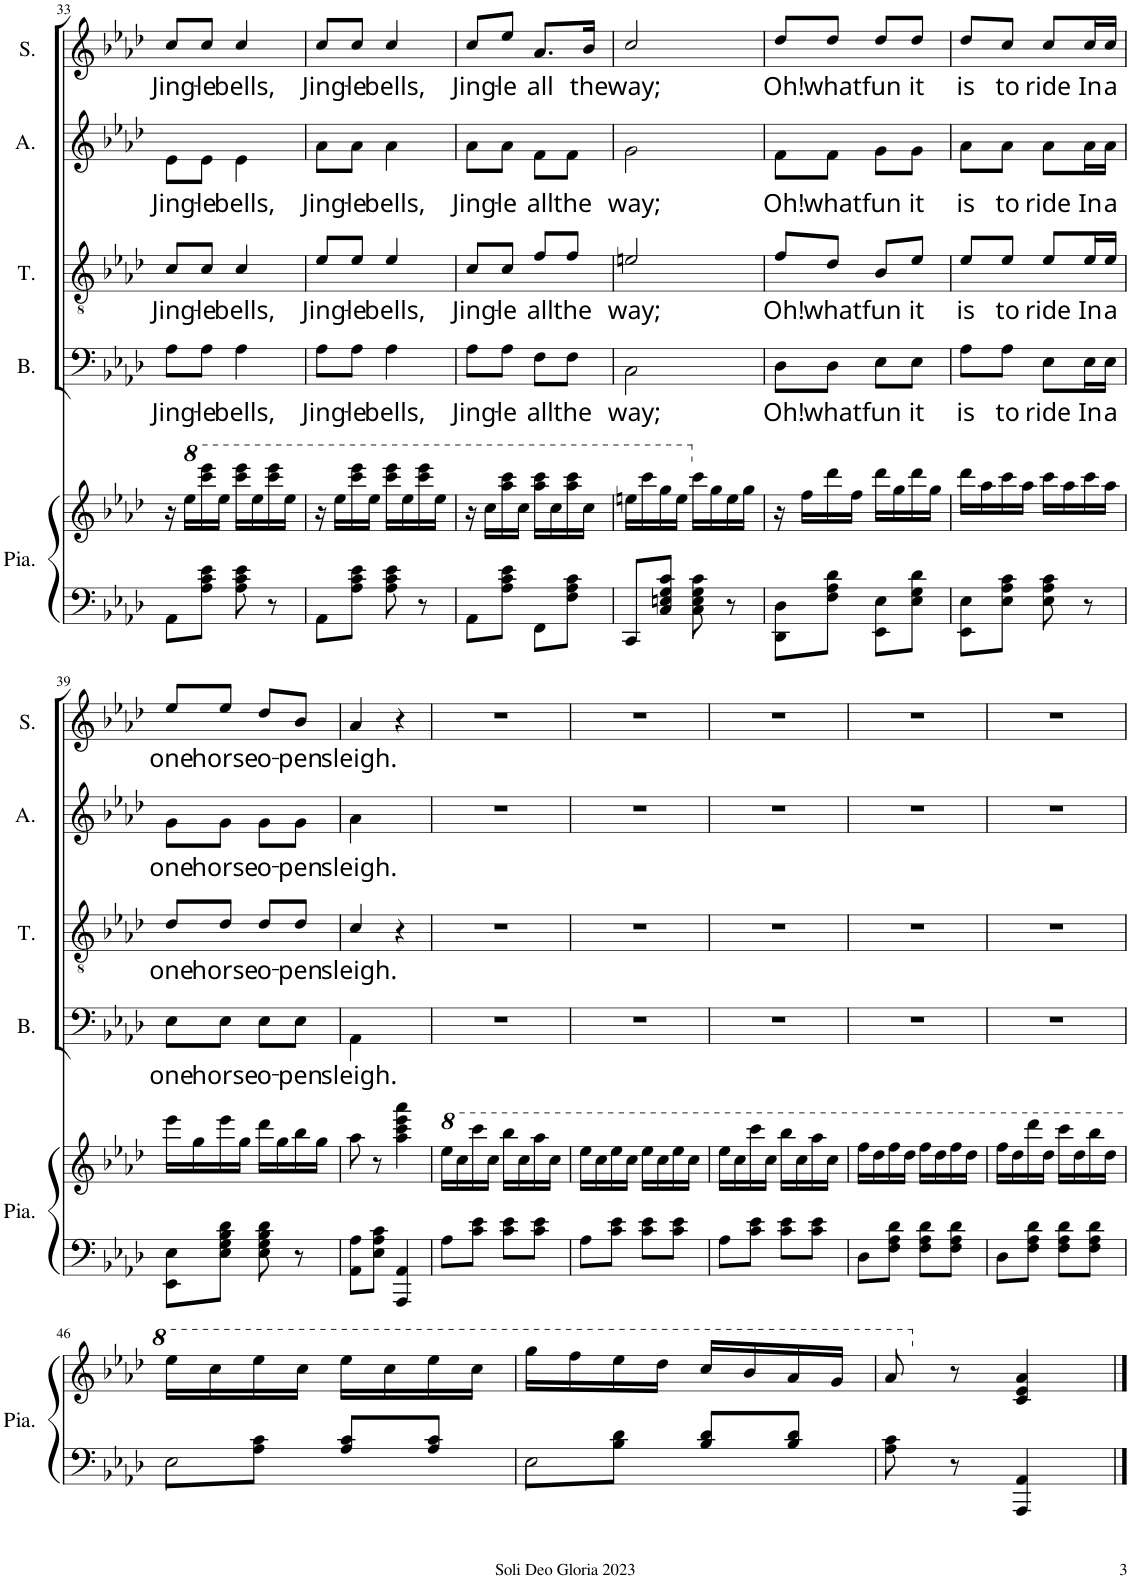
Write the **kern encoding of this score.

**kern	**kern	**kern	**text	**kern	**text	**kern	**text	**kern	**text
*part5	*part5	*part4	*part4	*part3	*part3	*part2	*part2	*part1	*part1
*staff6	*staff5	*staff4	*staff4	*staff3	*staff3	*staff2	*staff2	*staff1	*staff1
*I"Piano	*	*I"Bass	*	*I"Tenor	*	*I"Alto	*	*I"Soprano	*
*I'Pia.	*	*I'B.	*	*I'T.	*	*I'A.	*	*I'S.	*
!!LO:PB:g=z
*clefF4	*clefG2	*clefF4	*	*clefGv2	*	*clefG2	*	*clefG2	*
*k[b-e-a-d-]	*k[b-e-a-d-]	*k[b-e-a-d-]	*	*k[b-e-a-d-]	*	*k[b-e-a-d-]	*	*k[b-e-a-d-]	*
*M2/4	*M2/4	*M2/4	*	*M2/4	*	*M2/4	*	*M2/4	*
=33	=33	=33	=33	=33	=33	=33	=33	=33	=33
!	!	!	!LO:LY:b	!	!LO:LY:b	!	!LO:LY:b	!	!LO:LY:b
8AA-\L	16r	8A-\L	Jing-	8c/L	Jing-	8e-\L	Jing-	8cc/L	Jing-
*	*8va	*	*	*	*	*	*	*	*
.	16eee-\LL	.	.	.	.	.	.	.	.
!	!	!	!LO:LY:b	!	!LO:LY:b	!	!LO:LY:b	!	!LO:LY:b
8A-\ 8c\ 8e-\J	16cccc\ 16eeee-\	8A-\J	-le	8c/J	-le	8e-\J	-le	8cc/J	-le
.	16eee-\JJ	.	.	.	.	.	.	.	.
!	!	!	!LO:LY:b	!	!LO:LY:b	!	!LO:LY:b	!	!LO:LY:b
8A-\ 8c\ 8e-\	16cccc\ 16eeee-\LL	4A-\	bells,	4c/	bells,	4e-\	bells,	4cc/	bells,
.	16eee-\	.	.	.	.	.	.	.	.
8r	16cccc\ 16eeee-\	.	.	.	.	.	.	.	.
.	16eee-\JJ	.	.	.	.	.	.	.	.
=34	=34	=34	=34	=34	=34	=34	=34	=34	=34
!	!	!	!LO:LY:b	!	!LO:LY:b	!	!LO:LY:b	!	!LO:LY:b
8AA-\L	16r	8A-\L	Jing-	8e-/L	Jing-	8a-\L	Jing-	8cc/L	Jing-
.	16eee-\LL	.	.	.	.	.	.	.	.
!	!	!	!LO:LY:b	!	!LO:LY:b	!	!LO:LY:b	!	!LO:LY:b
8A-\ 8c\ 8e-\J	16cccc\ 16eeee-\	8A-\J	-le	8e-/J	-le	8a-\J	-le	8cc/J	-le
.	16eee-\JJ	.	.	.	.	.	.	.	.
!	!	!	!LO:LY:b	!	!LO:LY:b	!	!LO:LY:b	!	!LO:LY:b
8A-\ 8c\ 8e-\	16cccc\ 16eeee-\LL	4A-\	bells,	4e-/	bells,	4a-\	bells,	4cc/	bells,
.	16eee-\	.	.	.	.	.	.	.	.
8r	16cccc\ 16eeee-\	.	.	.	.	.	.	.	.
.	16eee-\JJ	.	.	.	.	.	.	.	.
=35	=35	=35	=35	=35	=35	=35	=35	=35	=35
!	!	!	!LO:LY:b	!	!LO:LY:b	!	!LO:LY:b	!	!LO:LY:b
8AA-\L	16r	8A-\L	Jing-	8c/L	Jing-	8a-\L	Jing-	8cc/L	Jing-
.	16ccc\LL	.	.	.	.	.	.	.	.
!	!	!	!LO:LY:b	!	!LO:LY:b	!	!LO:LY:b	!	!LO:LY:b
8A-\ 8c\ 8e-\J	16aaa-\ 16cccc\	8A-\J	-le	8c/J	-le	8a-\J	-le	8ee-/J	-le
.	16ccc\JJ	.	.	.	.	.	.	.	.
!	!	!	!LO:LY:b	!	!LO:LY:b	!	!LO:LY:b	!	!LO:LY:b
8FF\L	16aaa-\ 16cccc\LL	8F\L	all	8f/L	all	8f\L	all	8.a-/L	all
.	16ccc\	.	.	.	.	.	.	.	.
!	!	!	!LO:LY:b	!	!LO:LY:b	!	!LO:LY:b	!	!
8F\ 8A-\ 8c\J	16aaa-\ 16cccc\	8F\J	the	8f/J	the	8f\J	the	.	.
!	!	!	!	!	!	!	!	!	!LO:LY:b
.	16ccc\JJ	.	.	.	.	.	.	16b-/Jk	the
=36	=36	=36	=36	=36	=36	=36	=36	=36	=36
!	!	!	!LO:LY:b	!	!LO:LY:b	!	!LO:LY:b	!	!LO:LY:b
8CC/L	16eeen\LL	2C\	way;	2en/	way;	2g\	way;	2cc/	way;
.	16cccc\	.	.	.	.	.	.	.	.
8C/ 8En/ 8G/ 8c/J	16ggg\	.	.	.	.	.	.	.	.
.	16eee\JJ	.	.	.	.	.	.	.	.
*	*X8va	*	*	*	*	*	*	*	*
8C\ 8E\ 8G\ 8c\	16ccc\LL	.	.	.	.	.	.	.	.
.	16gg\	.	.	.	.	.	.	.	.
8r	16ee\	.	.	.	.	.	.	.	.
.	16gg\JJ	.	.	.	.	.	.	.	.
=37	=37	=37	=37	=37	=37	=37	=37	=37	=37
!	!	!	!LO:LY:b	!	!LO:LY:b	!	!LO:LY:b	!	!LO:LY:b
8DD-\ 8D-\L	16r	8D-\L	Oh!	8f/L	Oh!	8f\L	Oh!	8dd-/L	Oh!
.	16ff\LL	.	.	.	.	.	.	.	.
!	!	!	!LO:LY:b	!	!LO:LY:b	!	!LO:LY:b	!	!LO:LY:b
8F\ 8A-\ 8d-\J	16ddd-\	8D-\J	what	8d-/J	what	8f\J	what	8dd-/J	what
.	16ff\JJ	.	.	.	.	.	.	.	.
!	!	!	!LO:LY:b	!	!LO:LY:b	!	!LO:LY:b	!	!LO:LY:b
8EE-\ 8E-\L	16ddd-\LL	8E-\L	fun	8B-/L	fun	8g\L	fun	8dd-/L	fun
.	16gg\	.	.	.	.	.	.	.	.
!	!	!	!LO:LY:b	!	!LO:LY:b	!	!LO:LY:b	!	!LO:LY:b
8E-\ 8G\ 8d-\J	16ddd-\	8E-\J	it	8e-/J	it	8g\J	it	8dd-/J	it
.	16gg\JJ	.	.	.	.	.	.	.	.
=38	=38	=38	=38	=38	=38	=38	=38	=38	=38
!	!	!	!LO:LY:b	!	!LO:LY:b	!	!LO:LY:b	!	!LO:LY:b
8EE-\ 8E-\L	16ddd-\LL	8A-\L	is	8e-/L	is	8a-\L	is	8dd-/L	is
.	16aa-\	.	.	.	.	.	.	.	.
!	!	!	!LO:LY:b	!	!LO:LY:b	!	!LO:LY:b	!	!LO:LY:b
8E-\ 8A-\ 8c\J	16ccc\	8A-\J	to	8e-/J	to	8a-\J	to	8cc/J	to
.	16aa-\JJ	.	.	.	.	.	.	.	.
!	!	!	!LO:LY:b	!	!LO:LY:b	!	!LO:LY:b	!	!LO:LY:b
8E-\ 8A-\ 8c\	16ccc\LL	8E-\L	ride	8e-/L	ride	8a-\L	ride	8cc/L	ride
.	16aa-\	.	.	.	.	.	.	.	.
!	!	!	!LO:LY:b	!	!LO:LY:b	!	!LO:LY:b	!	!LO:LY:b
8r	16ccc\	16E-\L	In	16e-/L	In	16a-\L	In	16cc/L	In
!	!	!	!LO:LY:b	!	!LO:LY:b	!	!LO:LY:b	!	!LO:LY:b
.	16aa-\JJ	16E-\JJ	a	16e-/JJ	a	16a-\JJ	a	16cc/JJ	a
!!LO:LB:g=z
=39	=39	=39	=39	=39	=39	=39	=39	=39	=39
!	!	!	!LO:LY:b	!	!LO:LY:b	!	!LO:LY:b	!	!LO:LY:b
8EE-\ 8E-\L	16eee-\LL	8E-\L	one	8d-/L	one	8g\L	one	8ee-/L	one
.	16gg\	.	.	.	.	.	.	.	.
!	!	!	!LO:LY:b	!	!LO:LY:b	!	!LO:LY:b	!	!LO:LY:b
8E-\ 8G\ 8B-\ 8d-\J	16eee-\	8E-\J	horse	8d-/J	horse	8g\J	horse	8ee-/J	horse
.	16gg\JJ	.	.	.	.	.	.	.	.
!	!	!	!LO:LY:b	!	!LO:LY:b	!	!LO:LY:b	!	!LO:LY:b
8E-\ 8G\ 8B-\ 8d-\	16ddd-\LL	8E-\L	o-	8d-/L	o-	8g\L	o-	8dd-/L	o-
.	16gg\	.	.	.	.	.	.	.	.
!	!	!	!LO:LY:b	!	!LO:LY:b	!	!LO:LY:b	!	!LO:LY:b
8r	16bb-\	8E-\J	-pen	8d-/J	-pen	8g\J	-pen	8b-/J	-pen
.	16gg\JJ	.	.	.	.	.	.	.	.
=40	=40	=40	=40	=40	=40	=40	=40	=40	=40
!	!	!	!LO:LY:b	!	!LO:LY:b	!	!LO:LY:b	!	!LO:LY:b
8AA-\ 8A-\L	8aa-\	4AA-\	sleigh.	4c/	sleigh.	4a-\	sleigh.	4a-/	sleigh.
8E-\ 8A-\ 8c\J	8r	.	.	.	.	.	.	.	.
4AAA-/ 4AA-/	4aa-\ 4ccc\ 4eee-\ 4aaa-\	4ryy	.	4r	.	4ryy	.	4r	.
=41	=41	=41	=41	=41	=41	=41	=41	=41	=41
*	*8va	*	*	*	*	*	*	*	*
8A-\L	16eee-\LL	2r	.	2r	.	2r	.	2r	.
.	16ccc\	.	.	.	.	.	.	.	.
8c\ 8e-\J	16cccc\	.	.	.	.	.	.	.	.
.	16ccc\JJ	.	.	.	.	.	.	.	.
8c\ 8e-\L	16bbb-\LL	.	.	.	.	.	.	.	.
.	16ccc\	.	.	.	.	.	.	.	.
8c\ 8e-\J	16aaa-\	.	.	.	.	.	.	.	.
.	16ccc\JJ	.	.	.	.	.	.	.	.
=42	=42	=42	=42	=42	=42	=42	=42	=42	=42
8A-\L	16eee-\LL	2r	.	2r	.	2r	.	2r	.
.	16ccc\	.	.	.	.	.	.	.	.
8c\ 8e-\J	16eee-\	.	.	.	.	.	.	.	.
.	16ccc\JJ	.	.	.	.	.	.	.	.
8c\ 8e-\L	16eee-\LL	.	.	.	.	.	.	.	.
.	16ccc\	.	.	.	.	.	.	.	.
8c\ 8e-\J	16eee-\	.	.	.	.	.	.	.	.
.	16ccc\JJ	.	.	.	.	.	.	.	.
=43	=43	=43	=43	=43	=43	=43	=43	=43	=43
8A-\L	16eee-\LL	2r	.	2r	.	2r	.	2r	.
.	16ccc\	.	.	.	.	.	.	.	.
8c\ 8e-\J	16cccc\	.	.	.	.	.	.	.	.
.	16ccc\JJ	.	.	.	.	.	.	.	.
8c\ 8e-\L	16bbb-\LL	.	.	.	.	.	.	.	.
.	16ccc\	.	.	.	.	.	.	.	.
8c\ 8e-\J	16aaa-\	.	.	.	.	.	.	.	.
.	16ccc\JJ	.	.	.	.	.	.	.	.
=44	=44	=44	=44	=44	=44	=44	=44	=44	=44
8D-\L	16fff\LL	2r	.	2r	.	2r	.	2r	.
.	16ddd-\	.	.	.	.	.	.	.	.
8F\ 8A-\ 8d-\J	16fff\	.	.	.	.	.	.	.	.
.	16ddd-\JJ	.	.	.	.	.	.	.	.
8F\ 8A-\ 8d-\L	16fff\LL	.	.	.	.	.	.	.	.
.	16ddd-\	.	.	.	.	.	.	.	.
8F\ 8A-\ 8d-\J	16fff\	.	.	.	.	.	.	.	.
.	16ddd-\JJ	.	.	.	.	.	.	.	.
=45	=45	=45	=45	=45	=45	=45	=45	=45	=45
8D-\L	16fff\LL	2r	.	2r	.	2r	.	2r	.
.	16ddd-\	.	.	.	.	.	.	.	.
8F\ 8A-\ 8d-\J	16dddd-\	.	.	.	.	.	.	.	.
.	16ddd-\JJ	.	.	.	.	.	.	.	.
8F\ 8A-\ 8d-\L	16cccc\LL	.	.	.	.	.	.	.	.
.	16ddd-\	.	.	.	.	.	.	.	.
8F\ 8A-\ 8d-\J	16bbb-\	.	.	.	.	.	.	.	.
.	16ddd-\JJ	.	.	.	.	.	.	.	.
!!LO:LB:g=z
=46	=46	=46	=46	=46	=46	=46	=46	=46	=46
*^	*	*	*	*	*	*	*	*	*
8E-\L	2E-\	16eee-\LL	2r	.	2r	.	2r	.	2r	.
.	.	16ccc\	.	.	.	.	.	.	.	.
8A-\ 8c\J	.	16eee-\	.	.	.	.	.	.	.	.
.	.	16ccc\JJ	.	.	.	.	.	.	.	.
8A-/ 8c/L	.	16eee-\LL	.	.	.	.	.	.	.	.
.	.	16ccc\	.	.	.	.	.	.	.	.
8A-/ 8c/J	.	16eee-\	.	.	.	.	.	.	.	.
.	.	16ccc\JJ	.	.	.	.	.	.	.	.
=47	=47	=47	=47	=47	=47	=47	=47	=47	=47	=47
8E-\L	2E-\	16ggg\LL	2r	.	2r	.	2r	.	2r	.
.	.	16fff\	.	.	.	.	.	.	.	.
8B-\ 8d-\J	.	16eee-\	.	.	.	.	.	.	.	.
.	.	16ddd-\JJ	.	.	.	.	.	.	.	.
8B-/ 8d-/L	.	16ccc/LL	.	.	.	.	.	.	.	.
.	.	16bb-/	.	.	.	.	.	.	.	.
8B-/ 8d-/J	.	16aa-/	.	.	.	.	.	.	.	.
.	.	16gg/JJ	.	.	.	.	.	.	.	.
*v	*v	*	*	*	*	*	*	*	*	*
=48	=48	=48	=48	=48	=48	=48	=48	=48	=48
8A-\ 8c\	8aa-/	2r	.	2r	.	2r	.	2r	.
*	*X8va	*	*	*	*	*	*	*	*
8r	8r	.	.	.	.	.	.	.	.
4AAA-/ 4AA-/	4c/ 4e-/ 4a-/	.	.	.	.	.	.	.	.
==	==	==	==	==	==	==	==	==	==
*-	*-	*-	*-	*-	*-	*-	*-	*-	*-
